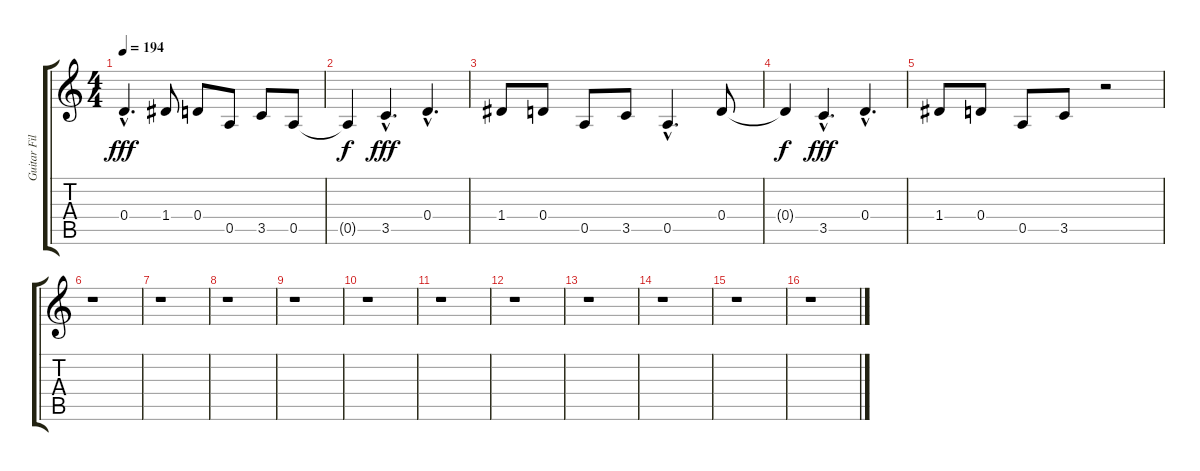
\track ("Guitar Fills" "Guitar Fil") {instrument guitarharmonics}
\staff {score tabs}
\tuning (E4 B3 G3 D3 A2 D2) {hide}
\ts (4 4)
\tempo 194
\clef g2
\ks c
0.4{hac}.4{d dy fff} 1.4.8 0.4.8 0.5.8 3.5.8 0.5.8 |
0.5{t}.4{dy f} 3.5{hac}.4{d dy fff} 0.4{hac}.4{d} |
1.4.8 0.4.8 0.5.8 3.5.8 0.5{hac}.4{d} 0.4.8 |
0.4{t}.4{dy f} 3.5{hac}.4{d dy fff} 0.4{hac}.4{d} |
1.4.8 0.4.8 0.5.8 3.5.8 r.2 |
r.1 |
r.1 |
r.1 |
r.1 |
r.1 |
r.1 |
r.1 |
r.1 |
r.1 |
r.1 |
r.1
